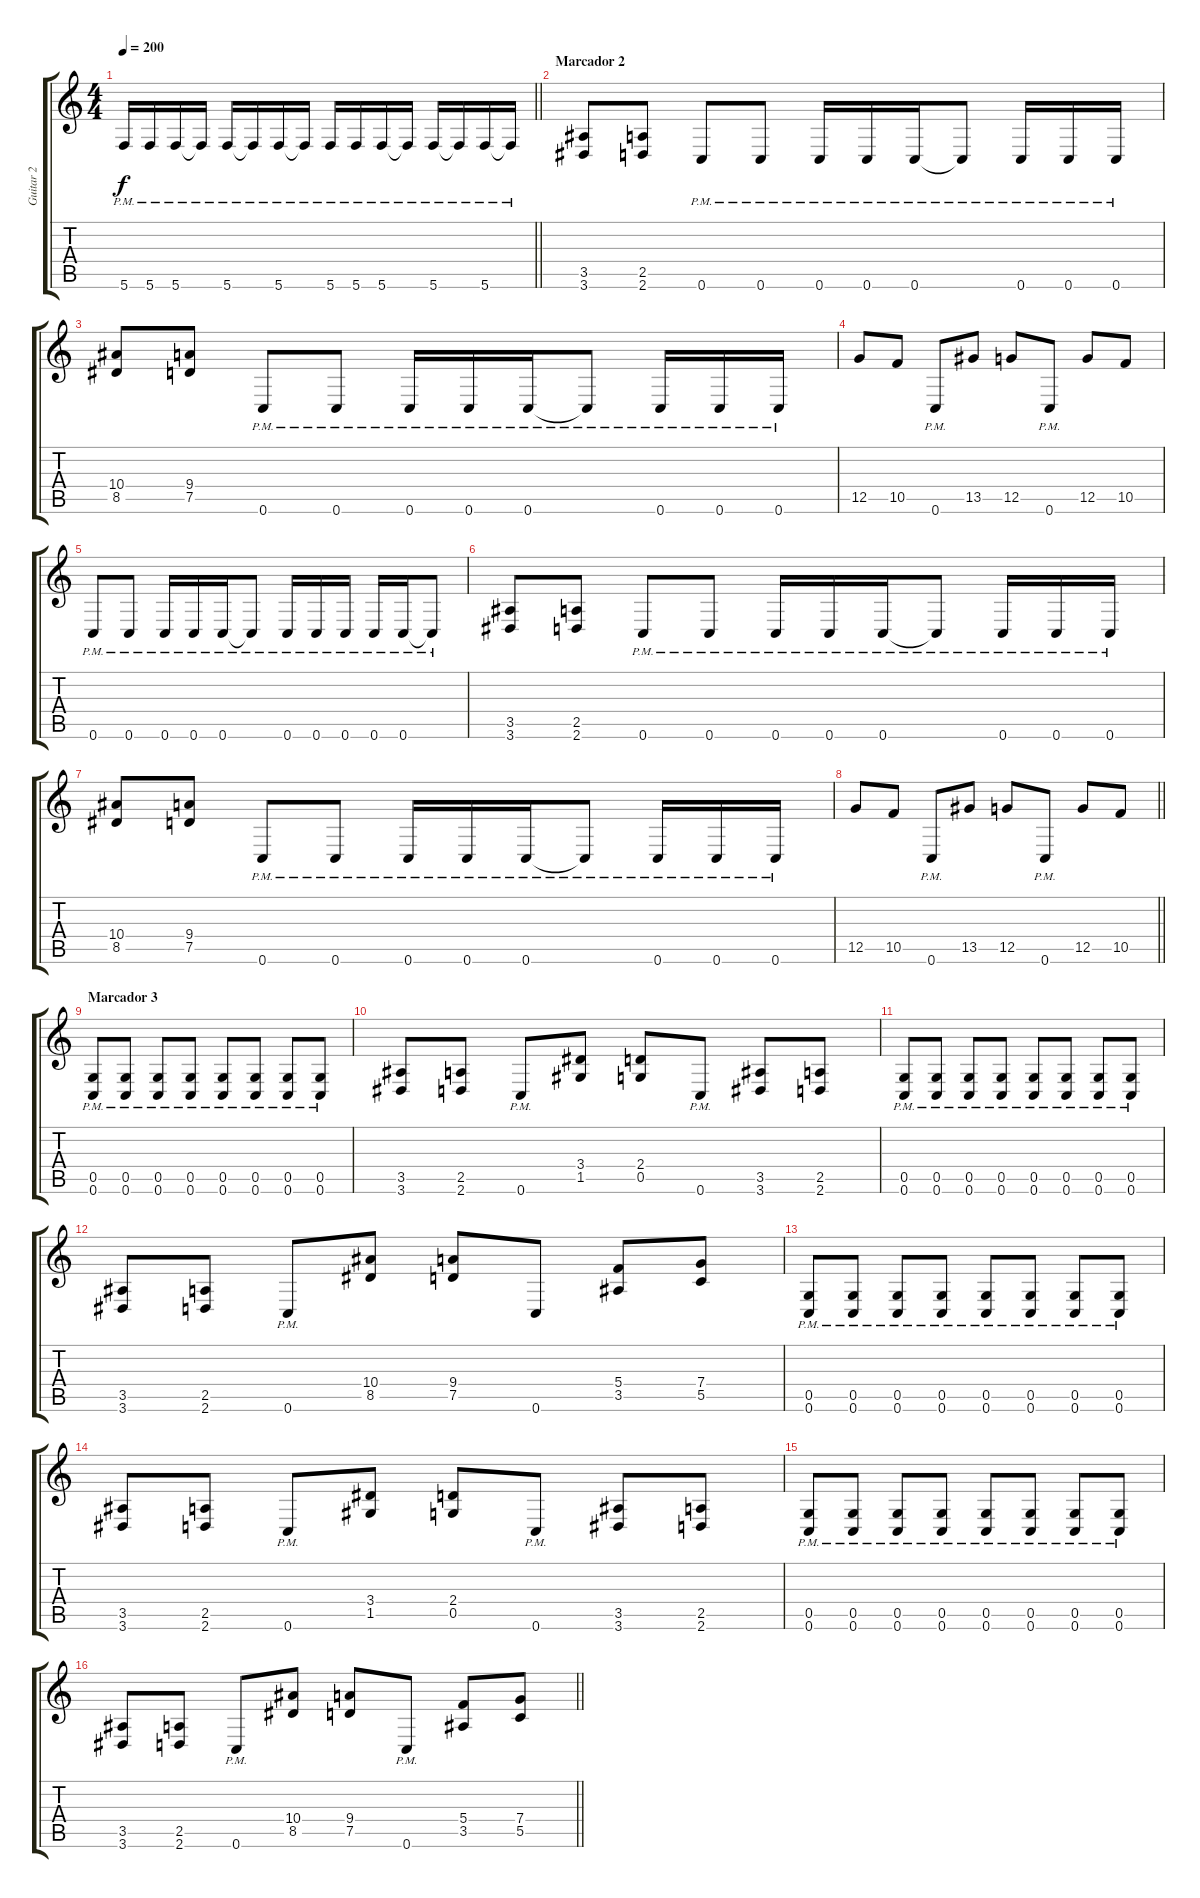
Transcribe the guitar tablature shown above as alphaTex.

\track ("Guitar 2" "Guitar 2") {instrument distortionguitar}
\staff {score tabs}
\tuning (D4 A3 F3 C3 G2 C2) {hide}
\ts (4 4)
\tempo 200
\clef g2
\barLineRight lightlight
\ks c
5.6{pm}.16{dy f} 5.6{pm}.16 5.6{pm}.16 5.6{pm t}.16 5.6{pm}.16 5.6{pm t}.16 5.6{pm}.16 5.6{pm t}.16 5.6{pm}.16 5.6{pm}.16 5.6{pm}.16 5.6{pm t}.16 5.6{pm}.16 5.6{pm t}.16 5.6{pm}.16 5.6{pm t}.16 |
\section ("" "Marcador 2")
(3.5 3.6).8 (2.5 2.6).8 0.6{pm}.8 0.6{pm}.8 0.6{pm}.16 0.6{pm}.16 0.6{pm}.16 0.6{pm t}.8 0.6{pm}.16 0.6{pm}.16 0.6{pm}.16 |
(10.4 8.5).8 (9.4 7.5).8 0.6{pm}.8 0.6{pm}.8 0.6{pm}.16 0.6{pm}.16 0.6{pm}.16 0.6{pm t}.8 0.6{pm}.16 0.6{pm}.16 0.6{pm}.16 |
12.5.8 10.5.8 0.6{pm}.8 13.5.8 12.5.8 0.6{pm}.8 12.5.8 10.5.8 |
0.6{pm}.8 0.6{pm}.8 0.6{pm}.16 0.6{pm}.16 0.6{pm}.16 0.6{pm t}.8 0.6{pm}.16 0.6{pm}.16 0.6{pm}.16 0.6{pm}.16 0.6{pm}.16 0.6{pm t}.8 |
(3.5 3.6).8 (2.5 2.6).8 0.6{pm}.8 0.6{pm}.8 0.6{pm}.16 0.6{pm}.16 0.6{pm}.16 0.6{pm t}.8 0.6{pm}.16 0.6{pm}.16 0.6{pm}.16 |
(10.4 8.5).8 (9.4 7.5).8 0.6{pm}.8 0.6{pm}.8 0.6{pm}.16 0.6{pm}.16 0.6{pm}.16 0.6{pm t}.8 0.6{pm}.16 0.6{pm}.16 0.6{pm}.16 |
\barLineRight lightlight
12.5.8 10.5.8 0.6{pm}.8 13.5.8 12.5.8 0.6{pm}.8 12.5.8 10.5.8 |
\section ("" "Marcador 3")
(0.5{pm} 0.6{pm}).8 (0.5{pm} 0.6{pm}).8 (0.5{pm} 0.6{pm}).8 (0.5{pm} 0.6{pm}).8 (0.5{pm} 0.6{pm}).8 (0.5{pm} 0.6{pm}).8 (0.5{pm} 0.6{pm}).8 (0.5{pm} 0.6{pm}).8 |
(3.5 3.6).8 (2.5 2.6).8 0.6{pm}.8 (3.4 1.5).8 (2.4 0.5).8 0.6{pm}.8 (3.5 3.6).8 (2.5 2.6).8 |
(0.5{pm} 0.6{pm}).8 (0.5{pm} 0.6{pm}).8 (0.5{pm} 0.6{pm}).8 (0.5{pm} 0.6{pm}).8 (0.5{pm} 0.6{pm}).8 (0.5{pm} 0.6{pm}).8 (0.5{pm} 0.6{pm}).8 (0.5{pm} 0.6{pm}).8 |
(3.5 3.6).8 (2.5 2.6).8 0.6{pm}.8 (10.4 8.5).8 (9.4 7.5).8 0.6.8 (5.4 3.5).8 (7.4 5.5).8 |
(0.5{pm} 0.6{pm}).8 (0.5{pm} 0.6{pm}).8 (0.5{pm} 0.6{pm}).8 (0.5{pm} 0.6{pm}).8 (0.5{pm} 0.6{pm}).8 (0.5{pm} 0.6{pm}).8 (0.5{pm} 0.6{pm}).8 (0.5{pm} 0.6{pm}).8 |
(3.5 3.6).8 (2.5 2.6).8 0.6{pm}.8 (3.4 1.5).8 (2.4 0.5).8 0.6{pm}.8 (3.5 3.6).8 (2.5 2.6).8 |
(0.5{pm} 0.6{pm}).8 (0.5{pm} 0.6{pm}).8 (0.5{pm} 0.6{pm}).8 (0.5{pm} 0.6{pm}).8 (0.5{pm} 0.6{pm}).8 (0.5{pm} 0.6{pm}).8 (0.5{pm} 0.6{pm}).8 (0.5{pm} 0.6{pm}).8 |
\barLineRight lightlight
(3.5 3.6).8 (2.5 2.6).8 0.6{pm}.8 (10.4 8.5).8 (9.4 7.5).8 0.6{pm}.8 (5.4 3.5).8 (7.4 5.5).8
